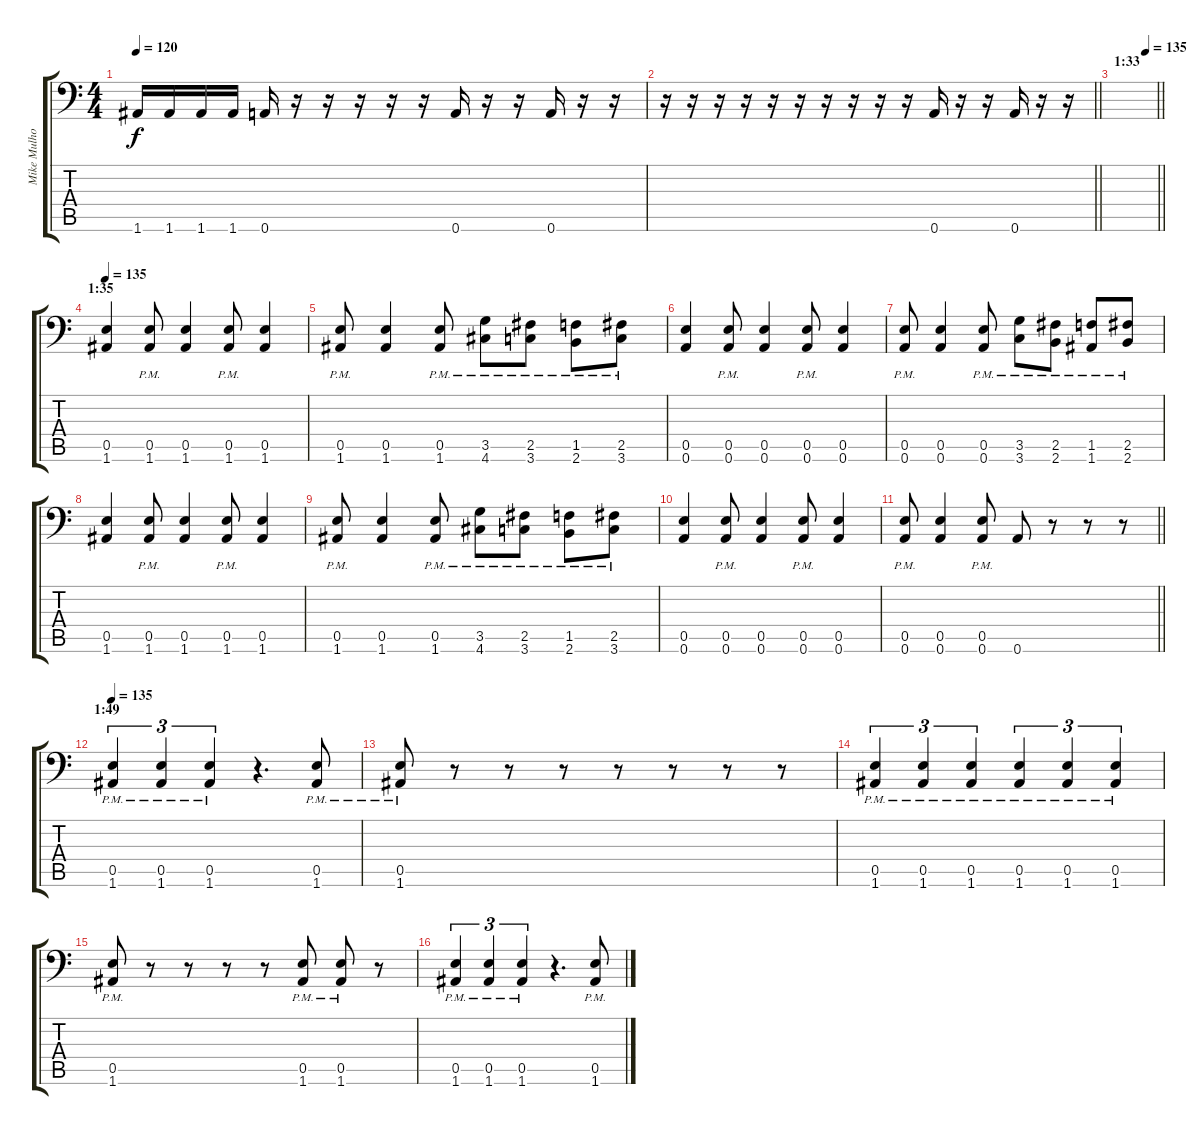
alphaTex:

\track ("Mike Mulholland" "Mike Mulho") {instrument distortionguitar}
\staff {score tabs}
\tuning (B3 Gb3 D3 A2 E2 A1) {hide}
\ts (4 4)
\tempo 120
\clef f4
\ks c
1.6.16{dy f} 1.6.16 1.6.16 1.6.16 0.6.16 r.16 r.16 r.16 r.16 r.16 0.6.16 r.16 r.16 0.6.16 r.16 r.16 |
\barLineRight lightlight
r.16 r.16 r.16 r.16 r.16 r.16 r.16 r.16 r.16 r.16 0.6.16 r.16 r.16 0.6.16 r.16 r.16 |
\section ("" "1:33")
\tempo (135 0.75)
\barLineRight lightlight
|
\section ("" "1:35")
\tempo 135
(0.5 1.6).4 (0.5{pm} 1.6{pm}).8 (0.5 1.6).4 (0.5{pm} 1.6{pm}).8 (0.5 1.6).4 |
(0.5{pm} 1.6{pm}).8 (0.5 1.6).4 (0.5{pm} 1.6{pm}).8 (3.5{pm} 4.6{pm}).8 (2.5{pm} 3.6{pm}).8 (1.5{pm} 2.6{pm}).8 (2.5{pm} 3.6{pm}).8 |
(0.5 0.6).4 (0.5{pm} 0.6{pm}).8 (0.5 0.6).4 (0.5{pm} 0.6{pm}).8 (0.5 0.6).4 |
(0.5{pm} 0.6{pm}).8 (0.5 0.6).4 (0.5{pm} 0.6{pm}).8 (3.5{pm} 3.6{pm}).8 (2.5{pm} 2.6{pm}).8 (1.5{pm} 1.6{pm}).8 (2.5{pm} 2.6{pm}).8 |
(0.5 1.6).4 (0.5{pm} 1.6{pm}).8 (0.5 1.6).4 (0.5{pm} 1.6{pm}).8 (0.5 1.6).4 |
(0.5{pm} 1.6{pm}).8 (0.5 1.6).4 (0.5{pm} 1.6{pm}).8 (3.5{pm} 4.6{pm}).8 (2.5{pm} 3.6{pm}).8 (1.5{pm} 2.6{pm}).8 (2.5{pm} 3.6{pm}).8 |
(0.5 0.6).4 (0.5{pm} 0.6{pm}).8 (0.5 0.6).4 (0.5{pm} 0.6{pm}).8 (0.5 0.6).4 |
\barLineRight lightlight
(0.5{pm} 0.6{pm}).8 (0.5 0.6).4 (0.5{pm} 0.6{pm}).8 0.6.8 r.8 r.8 r.8 |
\section ("" "1:49")
\tempo 135
(0.5{pm} 1.6{pm}).4{tu (3 2)} (0.5{pm} 1.6{pm}).4{tu (3 2)} (0.5{pm} 1.6{pm}).4{tu (3 2)} r.4{d} (0.5{pm} 1.6{pm}).8 |
(0.5{pm} 1.6{pm}).8 r.8 r.8 r.8 r.8 r.8 r.8 r.8 |
(0.5{pm} 1.6{pm}).4{tu (3 2)} (0.5{pm} 1.6{pm}).4{tu (3 2)} (0.5{pm} 1.6{pm}).4{tu (3 2)} (0.5{pm} 1.6{pm}).4{tu (3 2)} (0.5{pm} 1.6{pm}).4{tu (3 2)} (0.5{pm} 1.6{pm}).4{tu (3 2)} |
(0.5{pm} 1.6{pm}).8 r.8 r.8 r.8 r.8 (0.5{pm} 1.6{pm}).8 (0.5{pm} 1.6{pm}).8 r.8 |
(0.5{pm} 1.6{pm}).4{tu (3 2)} (0.5{pm} 1.6{pm}).4{tu (3 2)} (0.5{pm} 1.6{pm}).4{tu (3 2)} r.4{d} (0.5{pm} 1.6{pm}).8
